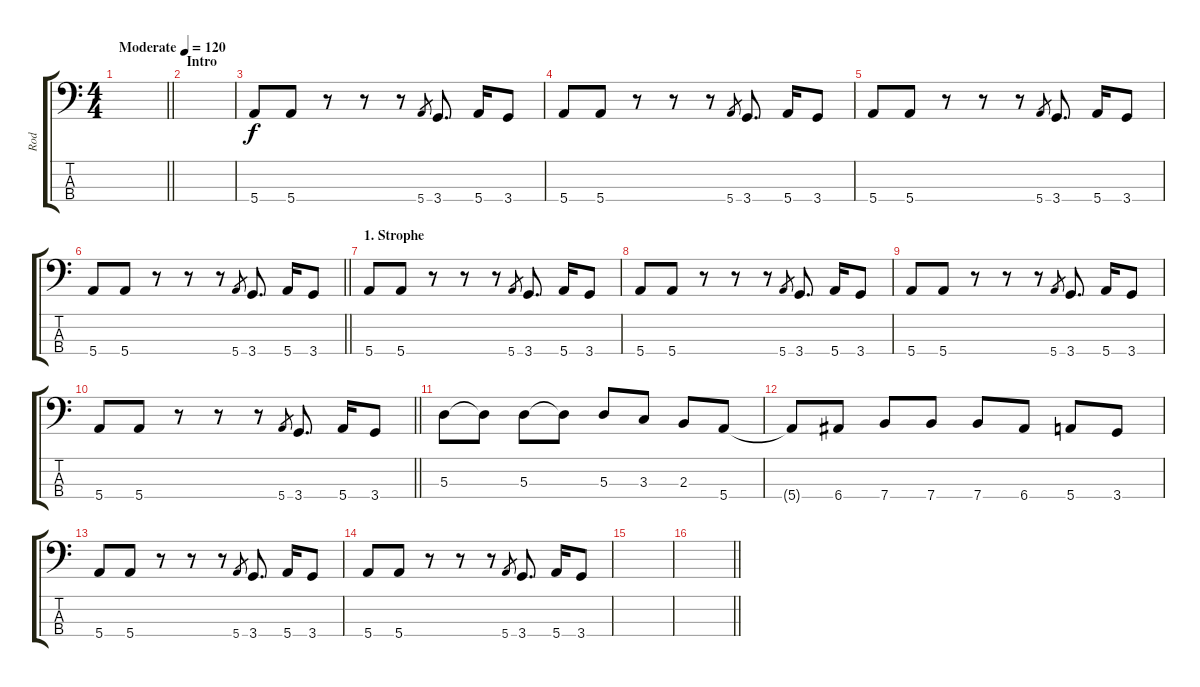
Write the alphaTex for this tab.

\track ("Rod" "Rod") {instrument electricbasspick}
\staff {score tabs}
\tuning (G2 D2 A1 E1) {hide}
\ts (4 4)
\tempo (120 "Moderate")
\clef f4
\barLineRight lightlight
\ks c
|
\section ("" "Intro")
|
5.4.8 5.4.8 r.8 r.8 r.8 5.4.8{gr} 3.4.8{d} 5.4.16 3.4.8 |
5.4.8 5.4.8 r.8 r.8 r.8 5.4.8{gr} 3.4.8{d} 5.4.16 3.4.8 |
5.4.8 5.4.8 r.8 r.8 r.8 5.4.8{gr} 3.4.8{d} 5.4.16 3.4.8 |
\barLineRight lightlight
5.4.8 5.4.8 r.8 r.8 r.8 5.4.8{gr} 3.4.8{d} 5.4.16 3.4.8 |
\section ("" "1. Strophe")
5.4.8 5.4.8 r.8 r.8 r.8 5.4.8{gr} 3.4.8{d} 5.4.16 3.4.8 |
5.4.8 5.4.8 r.8 r.8 r.8 5.4.8{gr} 3.4.8{d} 5.4.16 3.4.8 |
5.4.8 5.4.8 r.8 r.8 r.8 5.4.8{gr} 3.4.8{d} 5.4.16 3.4.8 |
\barLineRight lightlight
5.4.8 5.4.8 r.8 r.8 r.8 5.4.8{gr} 3.4.8{d} 5.4.16 3.4.8 |
5.3.8 5.3{t}.8 5.3.8 5.3{t}.8 5.3.8 3.3.8 2.3.8 5.4.8 |
5.4{t}.8 6.4.8 7.4.8 7.4.8 7.4.8 6.4.8 5.4.8 3.4.8 |
5.4.8 5.4.8 r.8 r.8 r.8 5.4.8{gr} 3.4.8{d} 5.4.16 3.4.8 |
5.4.8 5.4.8 r.8 r.8 r.8 5.4.8{gr} 3.4.8{d} 5.4.16 3.4.8 |
|
\barLineRight lightlight
